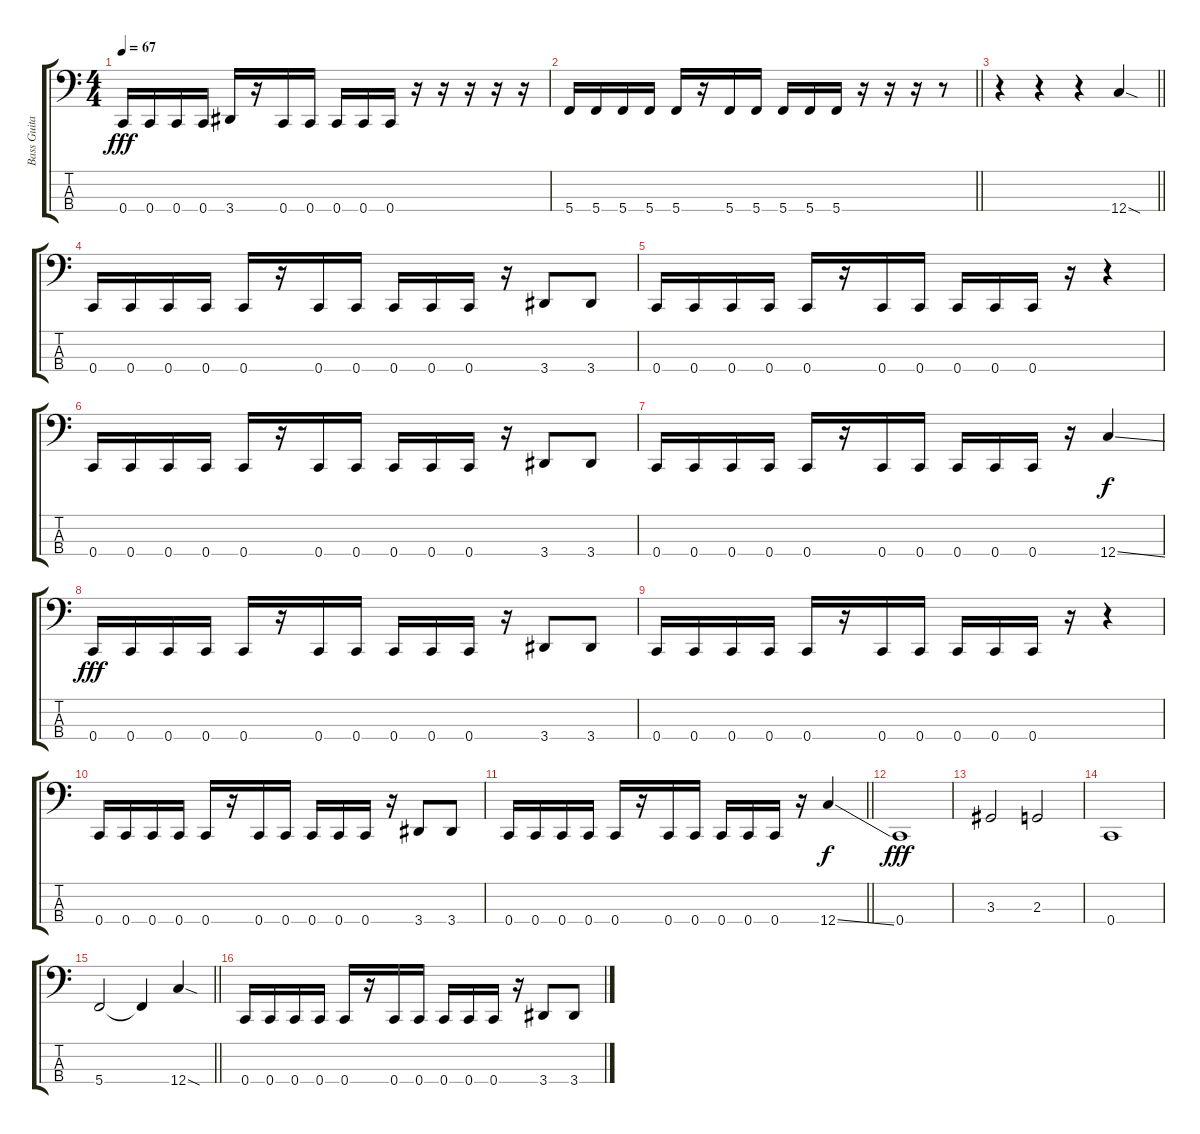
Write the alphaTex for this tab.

\track ("Bass Guitar" "Bass Guita") {instrument electricbassfinger}
\staff {score tabs}
\tuning (Eb2 Bb1 F1 C1) {hide}
\ts (4 4)
\tempo 67
\clef f4
\ks c
0.4.16{dy fff} 0.4.16 0.4.16 0.4.16 3.4.16 r.16 0.4.16 0.4.16 0.4.16 0.4.16 0.4.16 r.16 r.16 r.16 r.16 r.16 |
\barLineRight lightlight
5.4.16 5.4.16 5.4.16 5.4.16 5.4.16 r.16 5.4.16 5.4.16 5.4.16 5.4.16 5.4.16 r.16 r.16 r.16 r.8 |
\barLineRight lightlight
r.4 r.4 r.4 12.4{sod}.4 |
0.4.16 0.4.16 0.4.16 0.4.16 0.4.16 r.16 0.4.16 0.4.16 0.4.16 0.4.16 0.4.16 r.16 3.4.8 3.4.8 |
0.4.16 0.4.16 0.4.16 0.4.16 0.4.16 r.16 0.4.16 0.4.16 0.4.16 0.4.16 0.4.16 r.16 r.4 |
0.4.16 0.4.16 0.4.16 0.4.16 0.4.16 r.16 0.4.16 0.4.16 0.4.16 0.4.16 0.4.16 r.16 3.4.8 3.4.8 |
0.4.16 0.4.16 0.4.16 0.4.16 0.4.16 r.16 0.4.16 0.4.16 0.4.16 0.4.16 0.4.16 r.16 12.4{ss}.4{dy f} |
0.4.16{dy fff} 0.4.16 0.4.16 0.4.16 0.4.16 r.16 0.4.16 0.4.16 0.4.16 0.4.16 0.4.16 r.16 3.4.8 3.4.8 |
0.4.16 0.4.16 0.4.16 0.4.16 0.4.16 r.16 0.4.16 0.4.16 0.4.16 0.4.16 0.4.16 r.16 r.4 |
0.4.16 0.4.16 0.4.16 0.4.16 0.4.16 r.16 0.4.16 0.4.16 0.4.16 0.4.16 0.4.16 r.16 3.4.8 3.4.8 |
\barLineRight lightlight
0.4.16 0.4.16 0.4.16 0.4.16 0.4.16 r.16 0.4.16 0.4.16 0.4.16 0.4.16 0.4.16 r.16 12.4{ss}.4{dy f} |
0.4.1{dy fff} |
3.3.2 2.3.2 |
0.4.1 |
\barLineRight lightlight
5.4.2 5.4{t}.4 12.4{sod}.4 |
0.4.16 0.4.16 0.4.16 0.4.16 0.4.16 r.16 0.4.16 0.4.16 0.4.16 0.4.16 0.4.16 r.16 3.4.8 3.4.8
